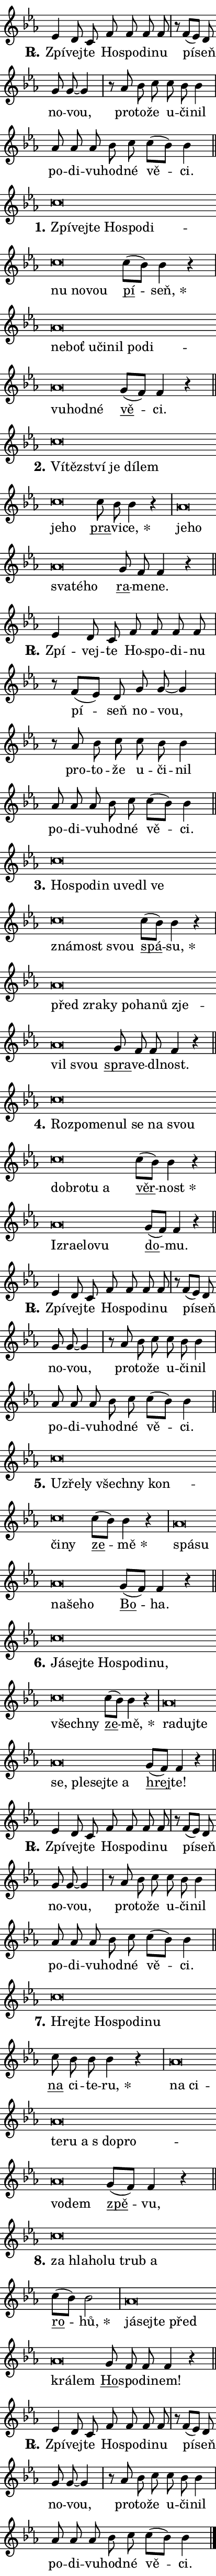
\version "2.22.1"
\header { tagline = "" }
\paper {
  indent = 0\cm
  top-margin = 0\cm
  right-margin = 0\cm
  bottom-margin = 0\cm
  left-margin = 0\cm
  paper-width = 7\cm
  page-breaking = #ly:one-page-breaking
  system-system-spacing.basic-distance = #11
  score-system-spacing.basic-distance = #11
  ragged-last = ##f
}


%% Author: Thomas Morley
%% https://lists.gnu.org/archive/html/lilypond-user/2020-05/msg00002.html
#(define (line-position grob)
"Returns position of @var[grob} in current system:
   @code{'start}, if at first time-step
   @code{'end}, if at last time-step
   @code{'middle} otherwise
"
  (let* ((col (ly:item-get-column grob))
         (ln (ly:grob-object col 'left-neighbor))
         (rn (ly:grob-object col 'right-neighbor))
         (col-to-check-left (if (ly:grob? ln) ln col))
         (col-to-check-right (if (ly:grob? rn) rn col))
         (break-dir-left
           (and
             (ly:grob-property col-to-check-left 'non-musical #f)
             (ly:item-break-dir col-to-check-left)))
         (break-dir-right
           (and
             (ly:grob-property col-to-check-right 'non-musical #f)
             (ly:item-break-dir col-to-check-right))))
        (cond ((eqv? 1 break-dir-left) 'start)
              ((eqv? -1 break-dir-right) 'end)
              (else 'middle))))

#(define (tranparent-at-line-position vctor)
  (lambda (grob)
  "Relying on @code{line-position} select the relevant enry from @var{vctor}.
Used to determine transparency,"
    (case (line-position grob)
      ((end) (not (vector-ref vctor 0)))
      ((middle) (not (vector-ref vctor 1)))
      ((start) (not (vector-ref vctor 2))))))

noteHeadBreakVisibility =
#(define-music-function (break-visibility)(vector?)
"Makes @code{NoteHead}s transparent relying on @var{break-visibility}"
#{
  \override NoteHead.transparent =
    #(tranparent-at-line-position break-visibility)
#})

#(define delete-ledgers-for-transparent-note-heads
  (lambda (grob)
    "Reads whether a @code{NoteHead} is transparent.
If so this @code{NoteHead} is removed from @code{'note-heads} from
@var{grob}, which is supposed to be @code{LedgerLineSpanner}.
As a result ledgers are not printed for this @code{NoteHead}"
    (let* ((nhds-array (ly:grob-object grob 'note-heads))
           (nhds-list
             (if (ly:grob-array? nhds-array)
                 (ly:grob-array->list nhds-array)
                 '()))
           ;; Relies on the transparent-property being done before
           ;; Staff.LedgerLineSpanner.after-line-breaking is executed.
           ;; This is fragile ...
           (to-keep
             (remove
               (lambda (nhd)
                 (ly:grob-property nhd 'transparent #f))
               nhds-list)))
      ;; TODO find a better method to iterate over grob-arrays, similiar
      ;; to filter/remove etc for lists
      ;; For now rebuilt from scratch
      (set! (ly:grob-object grob 'note-heads)  '())
      (for-each
        (lambda (nhd)
          (ly:pointer-group-interface::add-grob grob 'note-heads nhd))
        to-keep))))

hideNotes = {
  \noteHeadBreakVisibility #begin-of-line-visible
}
unHideNotes = {
  \noteHeadBreakVisibility #all-visible
}

% work-around for resetting accidentals
% https://lilypond.org/doc/v2.23/Documentation/notation/displaying-rhythms#unmetered-music
cadenzaMeasure = {
  \cadenzaOff
  \partial 1024 s1024
  \cadenzaOn
}

#(define-markup-command (accent layout props text) (markup?)
  "Underline accented syllable"
  (interpret-markup layout props
    #{\markup \override #'(offset . 4.3) \underline { #text }#}))

responsum = \markup \concat {
  "R" \hspace #-1.05 \path #0.1 #'((moveto 0 0.07) (lineto 0.9 0.8)) \hspace #0.05 "."
}

\layout {
    \context {
        \Staff
        \remove "Time_signature_engraver"
        \override LedgerLineSpanner.after-line-breaking = #delete-ledgers-for-transparent-note-heads
    }
    \context {
        \Voice {
            \override NoteHead.output-attributes = #'((class . "notehead"))
            \override Hairpin.height = #0.55
        }
    }
    \context {
        \Lyrics {
            \override StanzaNumber.output-attributes = #'((class . "stanzanumber"))
            \override LyricSpace.minimum-distance = #0.9
            \override LyricText.font-name = #"TeX Gyre Schola"
            \override LyricText.font-size = 1
            \override StanzaNumber.font-name = #"TeX Gyre Schola Bold"
            \override StanzaNumber.font-size = 1
        }
    }
}

% magnetic-lyrics.ily
%
%   written by
%     Jean Abou Samra <jean@abou-samra.fr>
%     Werner Lemberg <wl@gnu.org>
%
%   adapted by
%     Jiri Hon <jiri.hon@gmail.com>
%
% Version 2022-Apr-15

% https://www.mail-archive.com/lilypond-user@gnu.org/msg149350.html

#(define (Left_hyphen_pointer_engraver context)
   "Collect syllable-hyphen-syllable occurrences in lyrics and store
them in properties.  This engraver only looks to the left.  For
example, if the lyrics input is @code{foo -- bar}, it does the
following.

@itemize @bullet
@item
Set the @code{text} property of the @code{LyricHyphen} grob between
@q{foo} and @q{bar} to @code{foo}.

@item
Set the @code{left-hyphen} property of the @code{LyricText} grob with
text @q{foo} to the @code{LyricHyphen} grob between @q{foo} and
@q{bar}.
@end itemize

Use this auxiliary engraver in combination with the
@code{lyric-@/text::@/apply-@/magnetic-@/offset!} hook."
   (let ((hyphen #f)
         (text #f))
     (make-engraver
      (acknowledgers
       ((lyric-syllable-interface engraver grob source-engraver)
        (set! text grob)))
      (end-acknowledgers
       ((lyric-hyphen-interface engraver grob source-engraver)
        ;(when (not (grob::has-interface grob 'lyric-space-interface))
          (set! hyphen grob)));)
      ((stop-translation-timestep engraver)
       (when (and text hyphen)
         (ly:grob-set-object! text 'left-hyphen hyphen))
       (set! text #f)
       (set! hyphen #f)))))

#(define (lyric-text::apply-magnetic-offset! grob)
   "If the space between two syllables is less than the value in
property @code{LyricText@/.details@/.squash-threshold}, move the right
syllable to the left so that it gets concatenated with the left
syllable.

Use this function as a hook for
@code{LyricText@/.after-@/line-@/breaking} if the
@code{Left_@/hyphen_@/pointer_@/engraver} is active."
   (let ((hyphen (ly:grob-object grob 'left-hyphen #f)))
     (when hyphen
       (let ((left-text (ly:spanner-bound hyphen LEFT)))
         (when (grob::has-interface left-text 'lyric-syllable-interface)
           (let* ((common (ly:grob-common-refpoint grob left-text X))
                  (this-x-ext (ly:grob-extent grob common X))
                  (left-x-ext
                   (begin
                     ;; Trigger magnetism for left-text.
                     (ly:grob-property left-text 'after-line-breaking)
                     (ly:grob-extent left-text common X)))
                  ;; `delta` is the gap width between two syllables.
                  (delta (- (interval-start this-x-ext)
                            (interval-end left-x-ext)))
                  (details (ly:grob-property grob 'details))
                  (threshold (assoc-get 'squash-threshold details 0.2)))
             (when (< delta threshold)
               (let* (;; We have to manipulate the input text so that
                      ;; ligatures crossing syllable boundaries are not
                      ;; disabled.  For languages based on the Latin
                      ;; script this is essentially a beautification.
                      ;; However, for non-Western scripts it can be a
                      ;; necessity.
                      (lt (ly:grob-property left-text 'text))
                      (rt (ly:grob-property grob 'text))
                      (is-space (grob::has-interface hyphen 'lyric-space-interface))
                      (space (if is-space " " ""))
                      (space-markup (grob-interpret-markup grob " "))
                      (space-size (interval-length (ly:stencil-extent space-markup X)))
                      (extra-delta (if is-space space-size 0))
                      ;; Append new syllable.
                      (ltrt-space (if (and (string? lt) (string? rt))
                                (string-append lt space rt)
                                (make-concat-markup (list lt space rt))))
                      ;; Right-align `ltrt` to the right side.
                      (ltrt-space-markup (grob-interpret-markup
                               grob
                               (make-translate-markup
                                (cons (interval-length this-x-ext) 0)
                                (make-right-align-markup ltrt-space)))))
                 (begin
                   ;; Don't print `left-text`.
                   (ly:grob-set-property! left-text 'stencil #f)
                   ;; Set text and stencil (which holds all collected
                   ;; syllables so far) and shift it to the left.
                   (ly:grob-set-property! grob 'text ltrt-space)
                   (ly:grob-set-property! grob 'stencil ltrt-space-markup)
                   (ly:grob-translate-axis! grob (- (- delta extra-delta)) X))))))))))


#(define (lyric-hyphen::displace-bounds-first grob)
   ;; Make very sure this callback isn't triggered too early.
   (let ((left (ly:spanner-bound grob LEFT))
         (right (ly:spanner-bound grob RIGHT)))
     (ly:grob-property left 'after-line-breaking)
     (ly:grob-property right 'after-line-breaking)
     (ly:lyric-hyphen::print grob)))

squashThreshold = #0.4

\layout {
  \context {
    \Lyrics
    \consists #Left_hyphen_pointer_engraver
    \override LyricText.after-line-breaking =
      #lyric-text::apply-magnetic-offset!
    \override LyricHyphen.stencil = #lyric-hyphen::displace-bounds-first
    \override LyricText.details.squash-threshold = \squashThreshold
    \override LyricHyphen.minimum-distance = 0
    \override LyricHyphen.minimum-length = \squashThreshold
  }
}

squash = \override LyricText.details.squash-threshold = 9999
unSquash = \override LyricText.details.squash-threshold = \squashThreshold

left = \override LyricText.self-alignment-X = #LEFT
unLeft = \revert LyricText.self-alignment-X

starOffset = #(lambda (grob) 
                (let ((x_offset (ly:self-alignment-interface::aligned-on-x-parent grob)))
                  (if (= x_offset 0) 0 (+ x_offset 1.2))))

star = #(define-music-function (syllable)(string?)
"Append star separator at the end of a syllable"
#{
  \once \override LyricText.X-offset = #starOffset
  \lyricmode { \markup {
    #syllable
    \override #'((font-name . "TeX Gyre Schola Bold")) \hspace #0.2 \lower #0.65 \larger "*"
  } }
#})

starAccent = #(define-music-function (syllable)(string?)
"Append star separator at the end of a syllable and make accent"
#{
  \once \override LyricText.X-offset = #starOffset
  \lyricmode { \markup {
    \accent #syllable
    \override #'((font-name . "TeX Gyre Schola Bold")) \hspace #0.2 \lower #0.65 \larger "*"
  } }
#})

breath = #(define-music-function (syllable)(string?)
"Append breathing indicator at the end of a syllable"
#{
  \lyricmode { \markup { #syllable "+" } }
#})

optionalBreath = #(define-music-function (syllable)(string?)
"Append optional breathing indicator at the end of a syllable"
#{
  \lyricmode { \markup { #syllable "(+)" } }
#})


\score {
    <<
        \new Voice = "melody" { \cadenzaOn \key es \major \relative { es'4 d8 c f f f f \cadenzaMeasure \bar "|" r f[( es)] d \bar "" g g~ g4 \cadenzaMeasure \bar "|" r8 as bes c \bar "" c bes bes4 \cadenzaMeasure \bar "|" as8 as as bes c c[( bes)] bes4 \cadenzaMeasure \bar "||" \break }
\relative { c''\breve*1/16 \hideNotes \breve*1/16 \bar "" \breve*1/16 \bar "" \breve*1/16 \bar "" \breve*1/16 \bar "" \breve*1/16 \bar "" \breve*1/16 \bar "" \breve*1/16 \breve*1/16 \bar "" \unHideNotes \bar "" c8[( bes)] bes4 r \cadenzaMeasure \bar "|" as\breve*1/16 \hideNotes \breve*1/16 \bar "" \breve*1/16 \bar "" \breve*1/16 \bar "" \breve*1/16 \bar "" \breve*1/16 \bar "" \breve*1/16 \bar "" \breve*1/16 \bar "" \breve*1/16 \breve*1/16 \bar "" \unHideNotes \bar "" g8[( f)] f4 r \cadenzaMeasure \bar "||" \break }
\relative { c''\breve*1/16 \hideNotes \breve*1/16 \bar "" \breve*1/16 \bar "" \breve*1/16 \bar "" \breve*1/16 \bar "" \breve*1/16 \bar "" \breve*1/16 \breve*1/16 \bar "" \unHideNotes \bar "" c8 bes bes4 r \cadenzaMeasure \bar "|" as\breve*1/16 \hideNotes \breve*1/16 \bar "" \breve*1/16 \bar "" \breve*1/16 \breve*1/16 \bar "" \unHideNotes \bar "" g8 f f4 r \cadenzaMeasure \bar "||" \break }
\relative { es'4 d8 c f f f f \cadenzaMeasure \bar "|" r f[( es)] d \bar "" g g~ g4 \cadenzaMeasure \bar "|" r8 as bes c \bar "" c bes bes4 \cadenzaMeasure \bar "|" as8 as as bes c c[( bes)] bes4 \cadenzaMeasure \bar "||" \break }
\relative { c''\breve*1/16 \hideNotes \breve*1/16 \bar "" \breve*1/16 \bar "" \breve*1/16 \bar "" \breve*1/16 \bar "" \breve*1/16 \bar "" \breve*1/16 \bar "" \breve*1/16 \bar "" \breve*1/16 \breve*1/16 \bar "" \unHideNotes \bar "" c8[( bes)] bes4 r \cadenzaMeasure \bar "|" as\breve*1/16 \hideNotes \breve*1/16 \bar "" \breve*1/16 \bar "" \breve*1/16 \bar "" \breve*1/16 \bar "" \breve*1/16 \bar "" \breve*1/16 \bar "" \breve*1/16 \breve*1/16 \bar "" \unHideNotes \bar "" g8 f f f4 r \cadenzaMeasure \bar "||" \break }
\relative { c''\breve*1/16 \hideNotes \breve*1/16 \bar "" \breve*1/16 \bar "" \breve*1/16 \bar "" \breve*1/16 \bar "" \breve*1/16 \bar "" \breve*1/16 \bar "" \breve*1/16 \bar "" \breve*1/16 \bar "" \breve*1/16 \breve*1/16 \bar "" \unHideNotes \bar "" c8[( bes)] bes4 r \cadenzaMeasure \bar "|" as\breve*1/16 \hideNotes \breve*1/16 \bar "" \breve*1/16 \bar "" \breve*1/16 \breve*1/16 \bar "" \unHideNotes \bar "" g8[( f)] f4 r \cadenzaMeasure \bar "||" \break }
\relative { es'4 d8 c f f f f \cadenzaMeasure \bar "|" r f[( es)] d \bar "" g g~ g4 \cadenzaMeasure \bar "|" r8 as bes c \bar "" c bes bes4 \cadenzaMeasure \bar "|" as8 as as bes c c[( bes)] bes4 \cadenzaMeasure \bar "||" \break }
\relative { c''\breve*1/16 \hideNotes \breve*1/16 \bar "" \breve*1/16 \bar "" \breve*1/16 \bar "" \breve*1/16 \bar "" \breve*1/16 \bar "" \breve*1/16 \breve*1/16 \bar "" \unHideNotes \bar "" c8[( bes)] bes4 r \cadenzaMeasure \bar "|" as\breve*1/16 \hideNotes \breve*1/16 \bar "" \breve*1/16 \bar "" \breve*1/16 \breve*1/16 \bar "" \unHideNotes \bar "" g8[( f)] f4 r \cadenzaMeasure \bar "||" \break }
\relative { c''\breve*1/16 \hideNotes \breve*1/16 \bar "" \breve*1/16 \bar "" \breve*1/16 \bar "" \breve*1/16 \bar "" \breve*1/16 \bar "" \breve*1/16 \bar "" \breve*1/16 \breve*1/16 \bar "" \unHideNotes \bar "" c8[( bes)] bes4 r \cadenzaMeasure \bar "|" as\breve*1/16 \hideNotes \breve*1/16 \bar "" \breve*1/16 \bar "" \breve*1/16 \bar "" \breve*1/16 \bar "" \breve*1/16 \bar "" \breve*1/16 \breve*1/16 \bar "" \unHideNotes \bar "" g8[( f)] f4 r \cadenzaMeasure \bar "||" \break }
\relative { es'4 d8 c f f f f \cadenzaMeasure \bar "|" r f[( es)] d \bar "" g g~ g4 \cadenzaMeasure \bar "|" r8 as bes c \bar "" c bes bes4 \cadenzaMeasure \bar "|" as8 as as bes c c[( bes)] bes4 \cadenzaMeasure \bar "||" \break }
\relative { c''\breve*1/16 \hideNotes \breve*1/16 \bar "" \breve*1/16 \bar "" \breve*1/16 \bar "" \breve*1/16 \breve*1/16 \bar "" \unHideNotes \bar "" c8 bes bes bes4 r \cadenzaMeasure \bar "|" as\breve*1/16 \hideNotes \breve*1/16 \bar "" \breve*1/16 \bar "" \breve*1/16 \bar "" \breve*1/16 \bar "" \breve*1/16 \bar "" \breve*1/16 \bar "" \breve*1/16 \breve*1/16 \bar "" \unHideNotes \bar "" g8[( f)] f4 r \cadenzaMeasure \bar "||" \break }
\relative { c''\breve*1/16 \hideNotes \breve*1/16 \bar "" \breve*1/16 \bar "" \breve*1/16 \bar "" \breve*1/16 \breve*1/16 \bar "" \unHideNotes \bar "" c8[( bes)] bes2 \cadenzaMeasure \bar "|" as\breve*1/16 \hideNotes \breve*1/16 \bar "" \breve*1/16 \bar "" \breve*1/16 \bar "" \breve*1/16 \breve*1/16 \bar "" \unHideNotes \bar "" g8 f f f4 r \cadenzaMeasure \bar "||" \break }
\relative { es'4 d8 c f f f f \cadenzaMeasure \bar "|" r f[( es)] d \bar "" g g~ g4 \cadenzaMeasure \bar "|" r8 as bes c \bar "" c bes bes4 \cadenzaMeasure \bar "|" as8 as as bes c c[( bes)] bes4 \cadenzaMeasure \bar "||" \break } \bar "|." }
        \new Lyrics \lyricsto "melody" { \lyricmode { \set stanza = \responsum
Zpí -- vej -- te Ho -- spo -- di -- nu pí -- seň no -- vou, pro -- to -- že u -- či -- nil po -- di -- vu -- hod -- né vě -- ci.
\set stanza = "1."
\left Zpí -- \squash vej -- te Ho -- spo -- di -- nu no -- vou \unLeft \unSquash \markup \accent pí -- \star seň, \left ne -- \squash boť u -- či -- nil po -- di -- vu -- hod -- né \unLeft \unSquash \markup \accent vě -- ci.
\set stanza = "2."
\left Ví -- \squash těz -- ství je dí -- lem je -- ho \unLeft \unSquash \markup \accent pra -- vi -- \star ce, \left je -- \squash ho sva -- té -- ho \unLeft \unSquash \markup \accent ra -- me -- ne.
\set stanza = \responsum
Zpí -- vej -- te Ho -- spo -- di -- nu pí -- seň no -- vou, pro -- to -- že u -- či -- nil po -- di -- vu -- hod -- né vě -- ci.
\set stanza = "3."
\left Ho -- \squash spo -- din u -- ve -- dl ve zná -- most svou \unLeft \unSquash \markup \accent spá -- \star su, \left před \squash zra -- ky po -- ha -- nů zje -- vil svou \unLeft \unSquash \markup \accent spra -- ve -- dl -- nost.
\set stanza = "4."
\left Roz -- \squash po -- me -- nul se na svou dob -- ro -- tu a \unLeft \unSquash \markup \accent věr -- \star nost \left Iz -- \squash ra -- e -- lo -- vu \unLeft \unSquash \markup \accent do -- mu.
\set stanza = \responsum
Zpí -- vej -- te Ho -- spo -- di -- nu pí -- seň no -- vou, pro -- to -- že u -- či -- nil po -- di -- vu -- hod -- né vě -- ci.
\set stanza = "5."
\left U -- \squash zře -- ly všech -- ny kon -- či -- ny \unLeft \unSquash \markup \accent ze -- \star mě \left spá -- \squash su na -- še -- ho \unLeft \unSquash \markup \accent Bo -- ha.
\set stanza = "6."
\left Já -- \squash sej -- te Ho -- spo -- di -- nu, všech -- ny \unLeft \unSquash \markup \accent ze -- \star mě, \left ra -- \squash duj -- te se, ple -- sej -- te a \unLeft \unSquash \markup \accent hrej -- te!
\set stanza = \responsum
Zpí -- vej -- te Ho -- spo -- di -- nu pí -- seň no -- vou, pro -- to -- že u -- či -- nil po -- di -- vu -- hod -- né vě -- ci.
\set stanza = "7."
\left Hrej -- \squash te Ho -- spo -- di -- nu \unLeft \unSquash \markup \accent na ci -- te -- \star ru, \left na \squash ci -- te -- ru a "s do" -- pro -- vo -- dem \unLeft \unSquash \markup \accent zpě -- vu,
\set stanza = "8."
\left za \squash hla -- ho -- lu trub a \unLeft \unSquash \markup \accent ro -- \star hů, \left já -- \squash sej -- te před krá -- lem \unLeft \unSquash \markup \accent Ho -- spo -- di -- nem!
\set stanza = \responsum
Zpí -- vej -- te Ho -- spo -- di -- nu pí -- seň no -- vou, pro -- to -- že u -- či -- nil po -- di -- vu -- hod -- né vě -- ci. } }
    >>
    \layout {}
}
